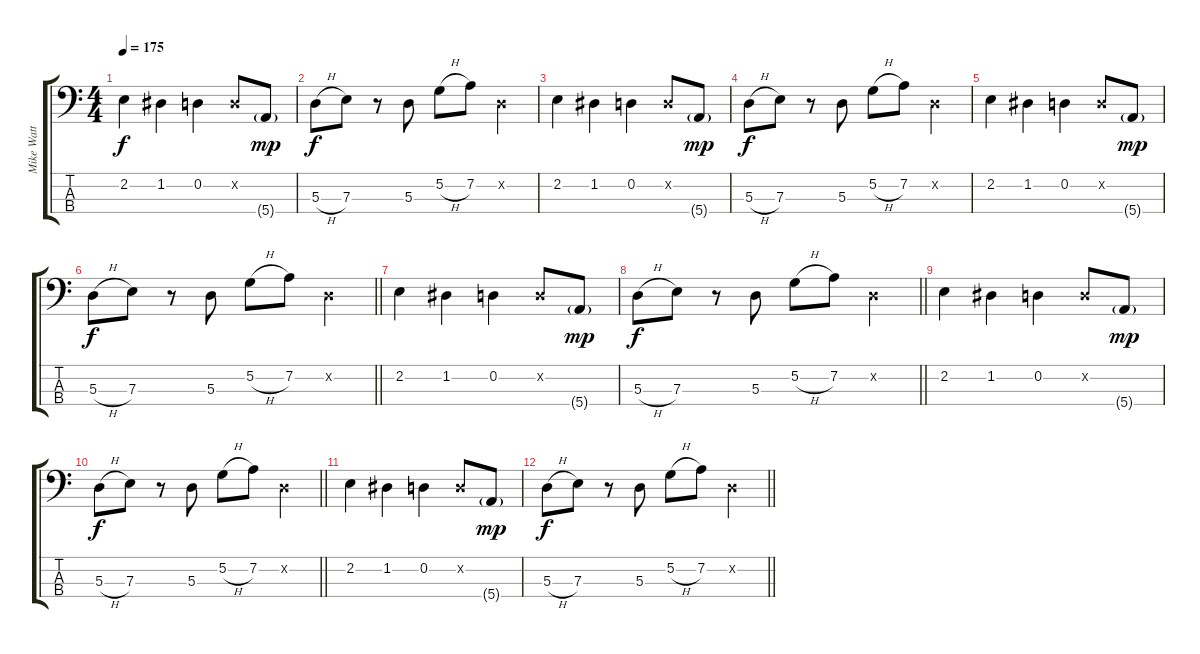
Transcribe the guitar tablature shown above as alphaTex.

\track ("Mike Watt [Bass]" "Mike Watt ") {instrument electricbassfinger}
\staff {score tabs}
\tuning (G2 D2 A1 E1) {hide}
\ts (4 4)
\tempo 175
\clef f4
\ks c
2.2.4{dy f} 1.2.4 0.2.4 0.2{x}.8 5.4{g}.8{dy mp} |
5.3{h}.8{dy f} 7.3.8 r.8 5.3.8 5.2{h}.8 7.2.8 0.2{x}.4 |
2.2.4 1.2.4 0.2.4 0.2{x}.8 5.4{g}.8{dy mp} |
5.3{h}.8{dy f} 7.3.8 r.8 5.3.8 5.2{h}.8 7.2.8 0.2{x}.4 |
2.2.4 1.2.4 0.2.4 0.2{x}.8 5.4{g}.8{dy mp} |
\barLineRight lightlight
5.3{h}.8{dy f} 7.3.8 r.8 5.3.8 5.2{h}.8 7.2.8 0.2{x}.4 |
2.2.4 1.2.4 0.2.4 0.2{x}.8 5.4{g}.8{dy mp} |
\barLineRight lightlight
5.3{h}.8{dy f} 7.3.8 r.8 5.3.8 5.2{h}.8 7.2.8 0.2{x}.4 |
2.2.4 1.2.4 0.2.4 0.2{x}.8 5.4{g}.8{dy mp} |
\barLineRight lightlight
5.3{h}.8{dy f} 7.3.8 r.8 5.3.8 5.2{h}.8 7.2.8 0.2{x}.4 |
2.2.4 1.2.4 0.2.4 0.2{x}.8 5.4{g}.8{dy mp} |
\barLineRight lightlight
5.3{h}.8{dy f} 7.3.8 r.8 5.3.8 5.2{h}.8 7.2.8 0.2{x}.4
